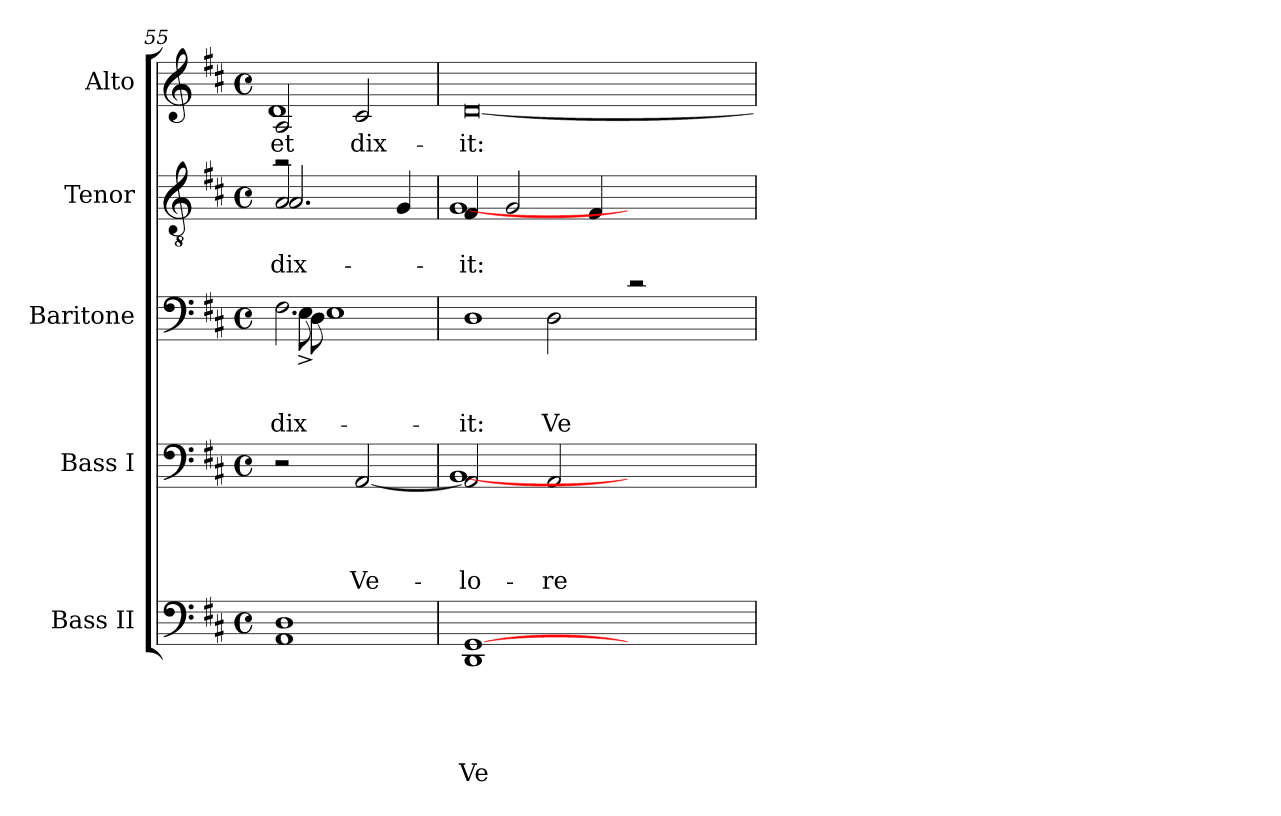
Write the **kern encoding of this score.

**kern	**text	**text	**text	**text	**text	**kern	**text	**text	**text	**text	**kern	**text	**text	**text	**kern	**text	**text	**kern	**text
*part5	*part5	*part5	*part5	*part5	*part5	*part4	*part4	*part4	*part4	*part4	*part3	*part3	*part3	*part3	*part2	*part2	*part2	*part1	*part1
*staff5	*staff5	*staff5	*staff5	*staff5	*staff5	*staff4	*staff4	*staff4	*staff4	*staff4	*staff3	*staff3	*staff3	*staff3	*staff2	*staff2	*staff2	*staff1	*staff1
*I"Bass II	*	*	*	*	*	*I"Bass I	*	*	*	*	*I"Baritone	*	*	*	*I"Tenor	*	*	*I"Alto	*
*clefF4	*	*	*	*	*	*clefF4	*	*	*	*	*clefF4	*	*	*	*clefGv2	*	*	*clefG2	*
*k[f#c#]	*	*	*	*	*	*k[f#c#]	*	*	*	*	*k[f#c#]	*	*	*	*k[f#c#]	*	*	*k[f#c#]	*
*D:	*	*	*	*	*	*D:	*	*	*	*	*D:	*	*	*	*D:	*	*	*D:	*
*M4/4	*	*	*	*	*	*M4/4	*	*	*	*	*M4/4	*	*	*	*M4/4	*	*	*M4/4	*
*met(c)	*	*	*	*	*	*met(c)	*	*	*	*	*met(c)	*	*	*	*met(c)	*	*	*met(c)	*
=55	=55	=55	=55	=55	=55	=55	=55	=55	=55	=55	=55	=55	=55	=55	=55	=55	=55	=55	=55
!	!	!	!	!	!	!	!	!	!	!	!	!	!	!LO:LY:b	!	!	!LO:LY:b	!	!
*	*	*	*	*	*	*	*	*	*	*	*^	*	*	*	*^	*	*	*	*
*	*	*	*	*	*	*	*	*	*	*	*	*^	*	*	*	*	*^	*	*	*	*
*	*	*	*	*	*	*	*	*	*	*	*	*	*^	*	*	*	*	*	*	*	*	*	*
!	!	!	!	!	!	!	!	!	!	!	!	!	!	!	!	!	!	!	!	!	!	!LO:LY:b	!	!LO:LY:b
*	*	*	*	*	*	*	*	*	*	*	*	*	*	*	*	*	*	*	*	*	*	*	*^	*
!	!	!	!	!	!	!	!	!	!	!	!	!	!	!	!	!	!	!	!	!	!	!	!	!	!LO:LY:b
1AA 1D	.	.	.	.	.	2r	.	.	.	.	2.F#\	8E^<\	8D\	1E	.	.	dix-	2ra	2A/	2.A/	.	dix-	2A/	1d	-et
.	.	.	.	.	.	.	.	.	.	.	.	2..ryy	2..ryy	.	.	.	.	.	.	.	.	.	.	.	.
!	!	!	!	!	!	!	!	!	!	!LO:LY:b	!	!	!	!	!	!	!	!	!	!	!	!	!	!	!LO:LY:b
.	.	.	.	.	.	[<2AA/	.	.	.	Ve-	.	.	.	.	.	.	.	2ryy	2ryy	.	.	.	2c#/	.	dix-
.	.	.	.	.	.	.	.	.	.	.	4ryy	.	.	.	.	.	.	.	.	4G/	.	.	.	.	.
*	*	*	*	*	*	*	*	*	*	*	*v	*v	*v	*v	*	*	*	*	*	*	*	*	*v	*v	*
=56	=56	=56	=56	=56	=56	=56	=56	=56	=56	=56	=56	=56	=56	=56	=56	=56	=56	=56	=56	=56	=56
!	!	!	!	!	!LO:LY:b	!	!	!	!	!LO:LY:b	!	!	!	!LO:LY:b	!	!	!	!	!LO:LY:b	!	!LO:LY:b
*	*	*	*	*	*	*^	*	*	*	*	*^	*	*	*	*	*v	*v	*	*	*	*
1DD [<1GG	.	.	.	.	Ve-	2AA/]	[<1BB	.	.	.	lo-	1D	2ryy	.	.	-it:	4F#/	[<1G	.	-it:	[<0d	it:
.	.	.	.	.	.	.	.	.	.	.	.	.	.	.	.	.	2G/	.	.	.	.	.
!	!	!	!	!	!	!	!	!	!	!	!LO:LY:b	!	!	!	!	!LO:LY:b	!	!	!	!	!	!
.	.	.	.	.	.	2AA/	.	.	.	.	-re	.	2D\	.	.	Ve-	.	.	.	.	.	.
.	.	.	.	.	.	.	.	.	.	.	.	.	.	.	.	.	4F#/	.	.	.	.	.
1ryy	.	.	.	.	.	1ryy	1ryy	.	.	.	.	2rc	2ryy	.	.	.	1ryy	1ryy	.	.	.	.
.	.	.	.	.	.	.	.	.	.	.	.	2ryy	2ryy	.	.	.	.	.	.	.	.	.
*	*	*	*	*	*	*v	*v	*	*	*	*	*	*	*	*	*	*v	*v	*	*	*	*
*	*	*	*	*	*	*	*	*	*	*	*v	*v	*	*	*	*	*	*	*	*
=	=	=	=	=	=	=	=	=	=	=	=	=	=	=	=	=	=	=	=
*-	*-	*-	*-	*-	*-	*-	*-	*-	*-	*-	*-	*-	*-	*-	*-	*-	*-	*-	*-
